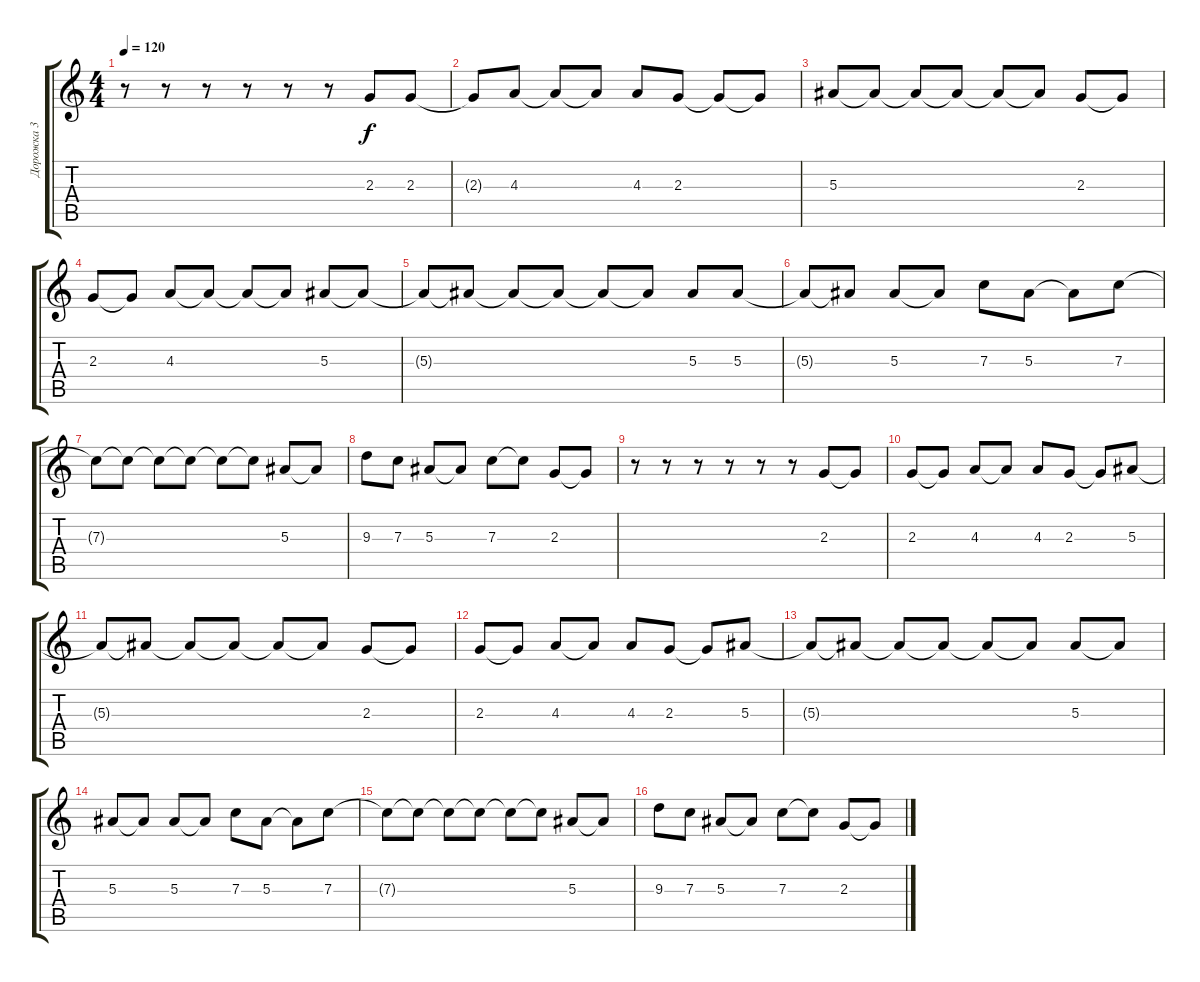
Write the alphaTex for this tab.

\track ("Дорожка 3" "Дорожка 3") {instrument acousticguitarsteel}
\staff {score tabs}
\tuning (D4 A3 F3 C3 G2 D2) {hide}
\ts (4 4)
\tempo 120
\clef g2
\ks c
r.8{dy f} r.8 r.8 r.8 r.8 r.8 2.3.8 2.3.8 |
2.3{t}.8 4.3.8 4.3{t}.8 4.3{t}.8 4.3.8 2.3.8 2.3{t}.8 2.3{t}.8 |
5.3.8 5.3{t}.8 5.3{t}.8 5.3{t}.8 5.3{t}.8 5.3{t}.8 2.3.8 2.3{t}.8 |
2.3.8 2.3{t}.8 4.3.8 4.3{t}.8 4.3{t}.8 4.3{t}.8 5.3.8 5.3{t}.8 |
5.3{t}.8 5.3{t}.8 5.3{t}.8 5.3{t}.8 5.3{t}.8 5.3{t}.8 5.3.8 5.3.8 |
5.3{t}.8 5.3{t}.8 5.3.8 5.3{t}.8 7.3.8 5.3.8 5.3{t}.8 7.3.8 |
7.3{t}.8 7.3{t}.8 7.3{t}.8 7.3{t}.8 7.3{t}.8 7.3{t}.8 5.3.8 5.3{t}.8 |
9.3.8 7.3.8 5.3.8 5.3{t}.8 7.3.8 7.3{t}.8 2.3.8 2.3{t}.8 |
r.8 r.8 r.8 r.8 r.8 r.8 2.3.8 2.3{t}.8 |
2.3.8 2.3{t}.8 4.3.8 4.3{t}.8 4.3.8 2.3.8 2.3{t}.8 5.3.8 |
5.3{t}.8 5.3{t}.8 5.3{t}.8 5.3{t}.8 5.3{t}.8 5.3{t}.8 2.3.8 2.3{t}.8 |
2.3.8 2.3{t}.8 4.3.8 4.3{t}.8 4.3.8 2.3.8 2.3{t}.8 5.3.8 |
5.3{t}.8 5.3{t}.8 5.3{t}.8 5.3{t}.8 5.3{t}.8 5.3{t}.8 5.3.8 5.3{t}.8 |
5.3.8 5.3{t}.8 5.3.8 5.3{t}.8 7.3.8 5.3.8 5.3{t}.8 7.3.8 |
7.3{t}.8 7.3{t}.8 7.3{t}.8 7.3{t}.8 7.3{t}.8 7.3{t}.8 5.3.8 5.3{t}.8 |
9.3.8 7.3.8 5.3.8 5.3{t}.8 7.3.8 7.3{t}.8 2.3.8 2.3{t}.8
